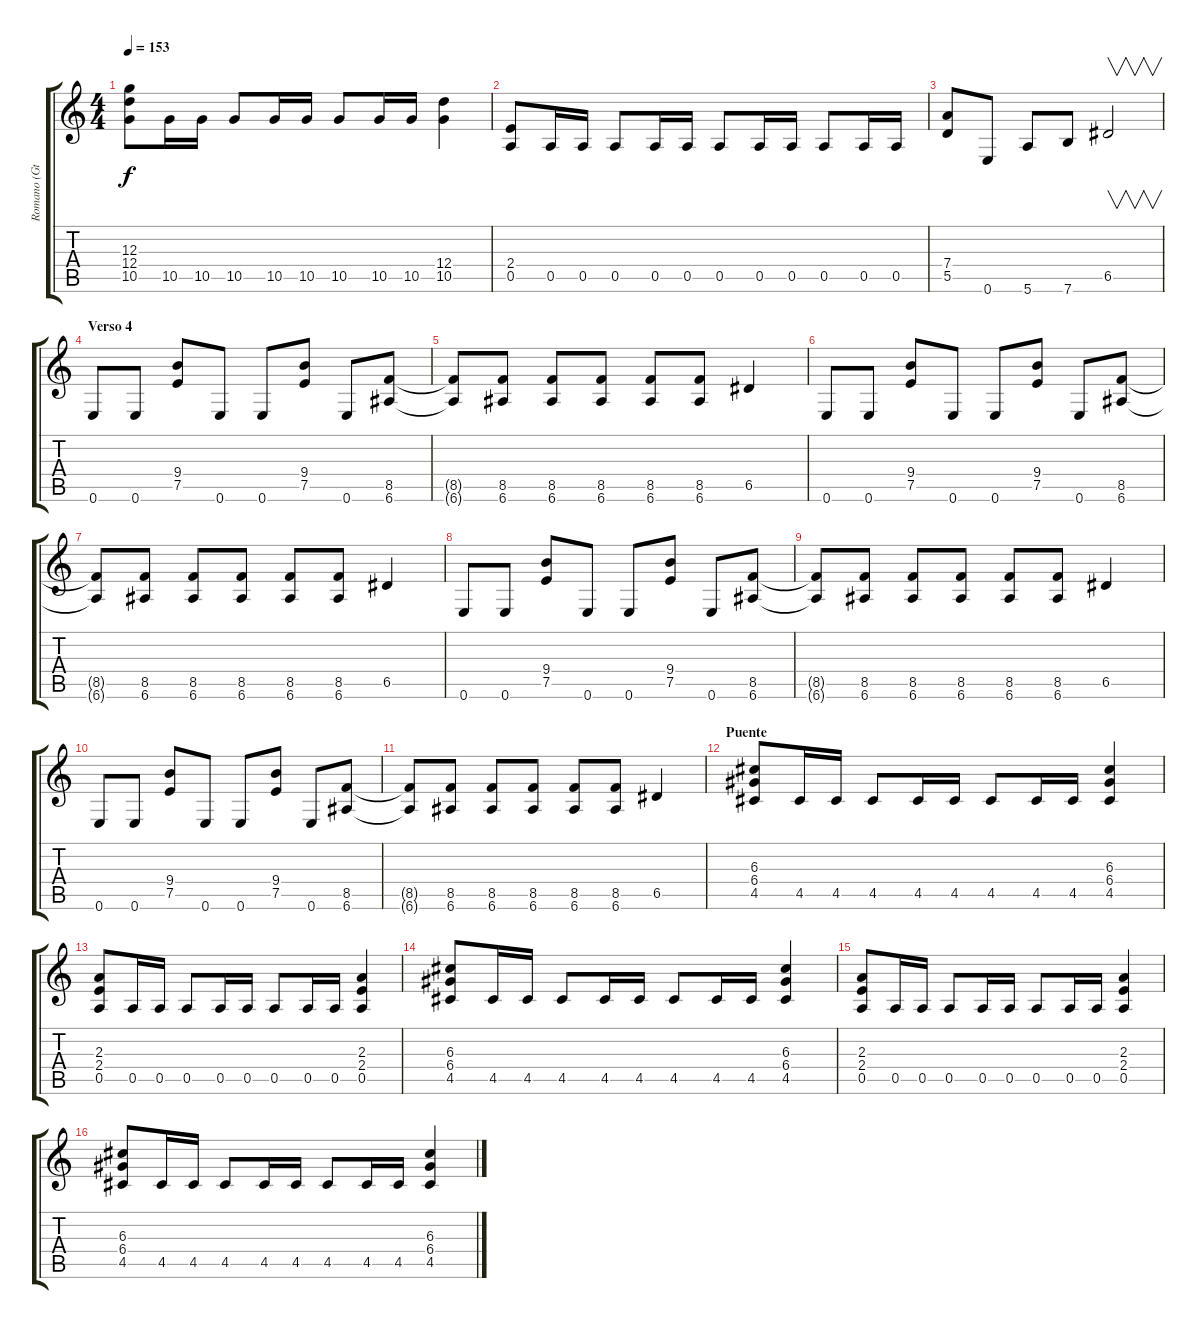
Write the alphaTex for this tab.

\track ("Romano (Gtr 1)" "Romano (Gt") {instrument distortionguitar}
\staff {score tabs}
\tuning (E4 B3 G3 D3 A2 E2) {hide}
\ts (4 4)
\tempo 153
\clef g2
\ks c
(12.3 12.4 10.5).8{dy f} 10.5.16 10.5.16 10.5.8 10.5.16 10.5.16 10.5.8 10.5.16 10.5.16 (12.4 10.5).4 |
(2.4 0.5).8 0.5.16 0.5.16 0.5.8 0.5.16 0.5.16 0.5.8 0.5.16 0.5.16 0.5.8 0.5.16 0.5.16 |
(7.4 5.5).8 0.6.8 5.6.8 7.6.8 6.5.2{v} |
\section ("" "Verso 4")
0.6.8 0.6.8 (9.4 7.5).8 0.6.8 0.6.8 (9.4 7.5).8 0.6.8 (8.5 6.6).8 |
(8.5{t} 6.6{t}).8 (8.5 6.6).8 (8.5 6.6).8 (8.5 6.6).8 (8.5 6.6).8 (8.5 6.6).8 6.5.4 |
0.6.8 0.6.8 (9.4 7.5).8 0.6.8 0.6.8 (9.4 7.5).8 0.6.8 (8.5 6.6).8 |
(8.5{t} 6.6{t}).8 (8.5 6.6).8 (8.5 6.6).8 (8.5 6.6).8 (8.5 6.6).8 (8.5 6.6).8 6.5.4 |
0.6.8 0.6.8 (9.4 7.5).8 0.6.8 0.6.8 (9.4 7.5).8 0.6.8 (8.5 6.6).8 |
(8.5{t} 6.6{t}).8 (8.5 6.6).8 (8.5 6.6).8 (8.5 6.6).8 (8.5 6.6).8 (8.5 6.6).8 6.5.4 |
0.6.8 0.6.8 (9.4 7.5).8 0.6.8 0.6.8 (9.4 7.5).8 0.6.8 (8.5 6.6).8 |
(8.5{t} 6.6{t}).8 (8.5 6.6).8 (8.5 6.6).8 (8.5 6.6).8 (8.5 6.6).8 (8.5 6.6).8 6.5.4 |
\section ("" "Puente")
(6.3 6.4 4.5).8 4.5.16 4.5.16 4.5.8 4.5.16 4.5.16 4.5.8 4.5.16 4.5.16 (6.3 6.4 4.5).4 |
(2.3 2.4 0.5).8 0.5.16 0.5.16 0.5.8 0.5.16 0.5.16 0.5.8 0.5.16 0.5.16 (2.3 2.4 0.5).4 |
(6.3 6.4 4.5).8 4.5.16 4.5.16 4.5.8 4.5.16 4.5.16 4.5.8 4.5.16 4.5.16 (6.3 6.4 4.5).4 |
(2.3 2.4 0.5).8 0.5.16 0.5.16 0.5.8 0.5.16 0.5.16 0.5.8 0.5.16 0.5.16 (2.3 2.4 0.5).4 |
(6.3 6.4 4.5).8 4.5.16 4.5.16 4.5.8 4.5.16 4.5.16 4.5.8 4.5.16 4.5.16 (6.3 6.4 4.5).4
